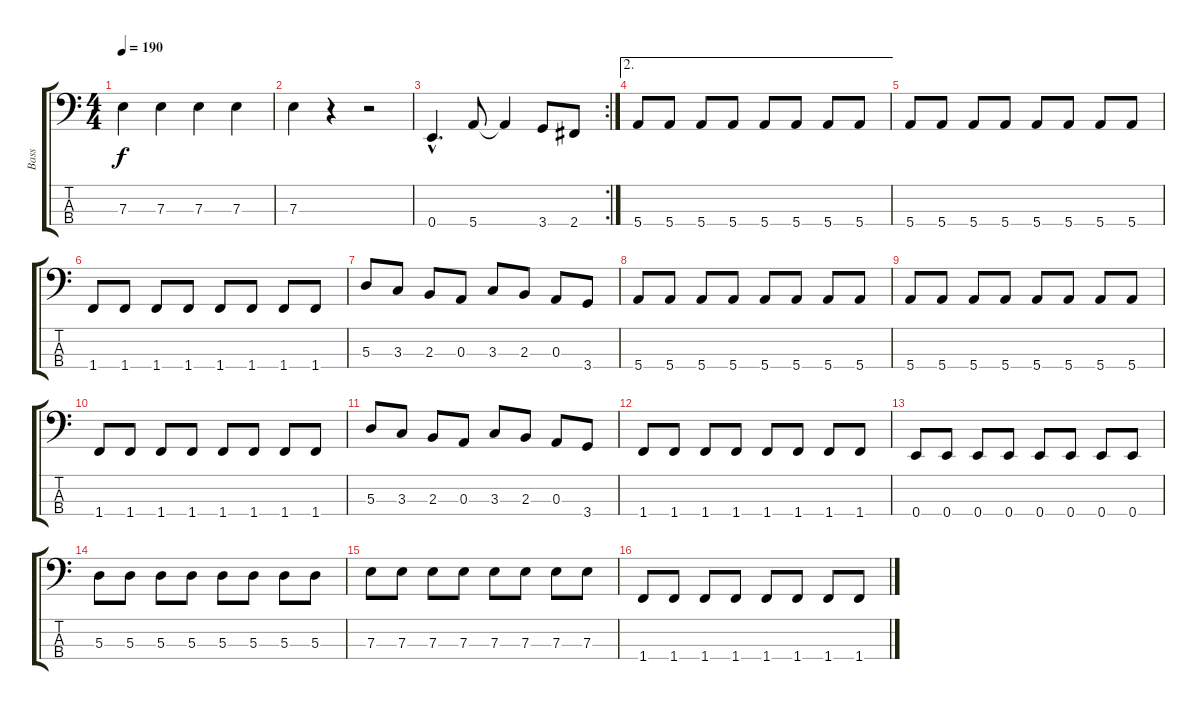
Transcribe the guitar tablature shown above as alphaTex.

\track ("Bass" "Bass") {instrument electricbasspick}
\staff {score tabs}
\tuning (G2 D2 A1 E1) {hide}
\ts (4 4)
\tempo 190
\clef f4
\ks c
7.3.4{dy f} 7.3.4 7.3.4 7.3.4 |
7.3.4 r.4 r.2 |
\rc 2
0.4{hac}.4{d} 5.4.8 5.4{t}.4 3.4.8 2.4.8 |
\ae 2
5.4.8 5.4.8 5.4.8 5.4.8 5.4.8 5.4.8 5.4.8 5.4.8 |
5.4.8 5.4.8 5.4.8 5.4.8 5.4.8 5.4.8 5.4.8 5.4.8 |
1.4.8 1.4.8 1.4.8 1.4.8 1.4.8 1.4.8 1.4.8 1.4.8 |
5.3.8 3.3.8 2.3.8 0.3.8 3.3.8 2.3.8 0.3.8 3.4.8 |
5.4.8 5.4.8 5.4.8 5.4.8 5.4.8 5.4.8 5.4.8 5.4.8 |
5.4.8 5.4.8 5.4.8 5.4.8 5.4.8 5.4.8 5.4.8 5.4.8 |
1.4.8 1.4.8 1.4.8 1.4.8 1.4.8 1.4.8 1.4.8 1.4.8 |
5.3.8 3.3.8 2.3.8 0.3.8 3.3.8 2.3.8 0.3.8 3.4.8 |
1.4.8 1.4.8 1.4.8 1.4.8 1.4.8 1.4.8 1.4.8 1.4.8 |
0.4.8 0.4.8 0.4.8 0.4.8 0.4.8 0.4.8 0.4.8 0.4.8 |
5.3.8 5.3.8 5.3.8 5.3.8 5.3.8 5.3.8 5.3.8 5.3.8 |
7.3.8 7.3.8 7.3.8 7.3.8 7.3.8 7.3.8 7.3.8 7.3.8 |
1.4.8 1.4.8 1.4.8 1.4.8 1.4.8 1.4.8 1.4.8 1.4.8
